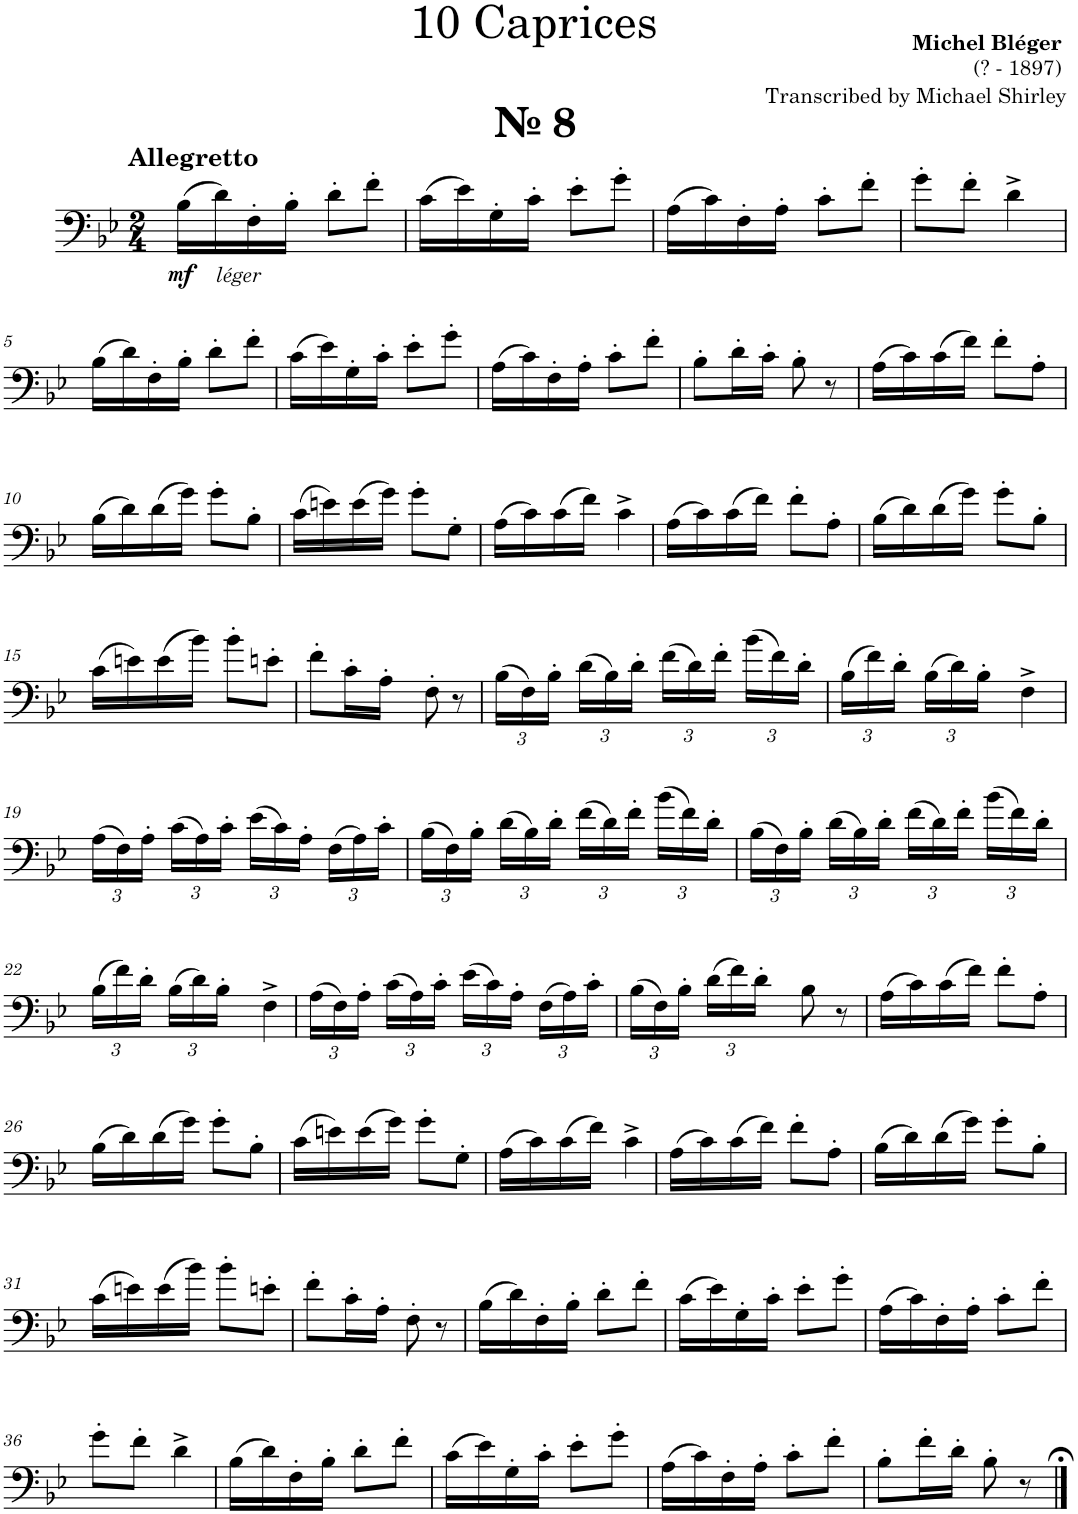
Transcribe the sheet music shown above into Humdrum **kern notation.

**kern	**dynam
*part1	*part1
*staff1	*staff1
*I"Trombone	*
*I'Tbn.	*
*clefF4	*
*k[b-e-]	*
*M2/4	*
=1	=1
!LO:TX:a:B:t=№ 8	!
!LO:TX:a:B:t=Allegretto	!
!	!LO:DY:b
(16B-\LL	mf
!LO:TX:b:i:t=léger	!
16d\)	.
16F'\	.
16B-'\JJ	.
8d'\L	.
8f'\J	.
=2	=2
(16c\LL	.
16e-\)	.
16G'\	.
16c'\JJ	.
8e-'\L	.
8g'\J	.
=3	=3
(16A\LL	.
16c\)	.
16F'\	.
16A'\JJ	.
8c'\L	.
8f'\J	.
=4	=4
8g'\L	.
8f'\J	.
4d^\	.
!!LO:LB:g=z
=5	=5
(16B-\LL	.
16d\)	.
16F'\	.
16B-'\JJ	.
8d'\L	.
8f'\J	.
=6	=6
(16c\LL	.
16e-\)	.
16G'\	.
16c'\JJ	.
8e-'\L	.
8g'\J	.
=7	=7
(16A\LL	.
16c\)	.
16F'\	.
16A'\JJ	.
8c'\L	.
8f'\J	.
=8	=8
8B-'\L	.
16d'\L	.
16c'\JJ	.
8B-'\	.
8r	.
=9	=9
(16A\LL	.
16c\)	.
(16c\	.
16f\JJ)	.
8f'\L	.
8A'\J	.
!!LO:LB:g=z
=10	=10
(16B-\LL	.
16d\)	.
(16d\	.
16g\JJ)	.
8g'\L	.
8B-'\J	.
=11	=11
(16c\LL	.
16en\)	.
(16e\	.
16g\JJ)	.
8g'\L	.
8G'\J	.
=12	=12
(16A\LL	.
16c\)	.
(16c\	.
16f\JJ)	.
4c^\	.
=13	=13
(16A\LL	.
16c\)	.
(16c\	.
16f\JJ)	.
8f'\L	.
8A'\J	.
=14	=14
(16B-\LL	.
16d\)	.
(16d\	.
16g\JJ)	.
8g'\L	.
8B-'\J	.
!!LO:LB:g=z
=15	=15
(16c\LL	.
16en\)	.
(16e\	.
16b-\JJ)	.
8b-'\L	.
8en'\J	.
=16	=16
8f'\L	.
16c'\L	.
16A'\JJ	.
8F'\	.
8r	.
=17	=17
*Xbrackettup	*
(24B-\LL	.
24F\)	.
24B-'\JJ	.
(24d\LL	.
24B-\)	.
24d'\JJ	.
(24f\LL	.
24d\)	.
24f'\JJ	.
(24b-\LL	.
24f\)	.
24d'\JJ	.
=18	=18
(24B-\LL	.
24f\)	.
24d'\JJ	.
(24B-\LL	.
24d\)	.
24B-'\JJ	.
4F^\	.
!!LO:LB:g=z
=19	=19
(24A\LL	.
24F\)	.
24A'\JJ	.
(24c\LL	.
24A\)	.
24c'\JJ	.
(24e-\LL	.
24c\)	.
24A'\JJ	.
(24F\LL	.
24A\)	.
24c'\JJ	.
=20	=20
(24B-\LL	.
24F\)	.
24B-'\JJ	.
(24d\LL	.
24B-\)	.
24d'\JJ	.
(24f\LL	.
24d\)	.
24f'\JJ	.
(24b-\LL	.
24f\)	.
24d'\JJ	.
=21	=21
(24B-\LL	.
24F\)	.
24B-'\JJ	.
(24d\LL	.
24B-\)	.
24d'\JJ	.
(24f\LL	.
24d\)	.
24f'\JJ	.
(24b-\LL	.
24f\)	.
24d'\JJ	.
!!LO:LB:g=z
=22	=22
(24B-\LL	.
24f\)	.
24d'\JJ	.
(24B-\LL	.
24d\)	.
24B-'\JJ	.
4F^\	.
=23	=23
(24A\LL	.
24F\)	.
24A'\JJ	.
(24c\LL	.
24A\)	.
24c'\JJ	.
(24e-\LL	.
24c\)	.
24A'\JJ	.
(24F\LL	.
24A\)	.
24c'\JJ	.
=24	=24
(24B-\LL	.
24F\)	.
24B-'\JJ	.
(24d\LL	.
24f\)	.
24d'\JJ	.
8B-\	.
8r	.
=25	=25
(16A\LL	.
16c\)	.
(16c\	.
16f\JJ)	.
8f'\L	.
8A'\J	.
!!LO:LB:g=z
=26	=26
(16B-\LL	.
16d\)	.
(16d\	.
16g\JJ)	.
8g'\L	.
8B-'\J	.
=27	=27
(16c\LL	.
16en\)	.
(16e\	.
16g\JJ)	.
8g'\L	.
8G'\J	.
=28	=28
(16A\LL	.
16c\)	.
(16c\	.
16f\JJ)	.
4c^\	.
=29	=29
(16A\LL	.
16c\)	.
(16c\	.
16f\JJ)	.
8f'\L	.
8A'\J	.
=30	=30
(16B-\LL	.
16d\)	.
(16d\	.
16g\JJ)	.
8g'\L	.
8B-'\J	.
!!LO:LB:g=z
=31	=31
(16c\LL	.
16en\)	.
(16e\	.
16b-\JJ)	.
8b-'\L	.
8en'\J	.
=32	=32
8f'\L	.
16c'\L	.
16A'\JJ	.
8F'\	.
8r	.
=33	=33
(16B-\LL	.
16d\)	.
16F'\	.
16B-'\JJ	.
8d'\L	.
8f'\J	.
=34	=34
(16c\LL	.
16e-\)	.
16G'\	.
16c'\JJ	.
8e-'\L	.
8g'\J	.
=35	=35
(16A\LL	.
16c\)	.
16F'\	.
16A'\JJ	.
8c'\L	.
8f'\J	.
!!LO:LB:g=z
=36	=36
8g'\L	.
8f'\J	.
4d^\	.
=37	=37
(16B-\LL	.
16d\)	.
16F'\	.
16B-'\JJ	.
8d'\L	.
8f'\J	.
=38	=38
(16c\LL	.
16e-\)	.
16G'\	.
16c'\JJ	.
8e-'\L	.
8g'\J	.
=39	=39
(16A\LL	.
16c\)	.
16F'\	.
16A'\JJ	.
8c'\L	.
8f'\J	.
=40	=40
8B-'\L	.
16f'\L	.
16d'\JJ	.
8B-'\	.
8r	.
==	==
*-	*-
